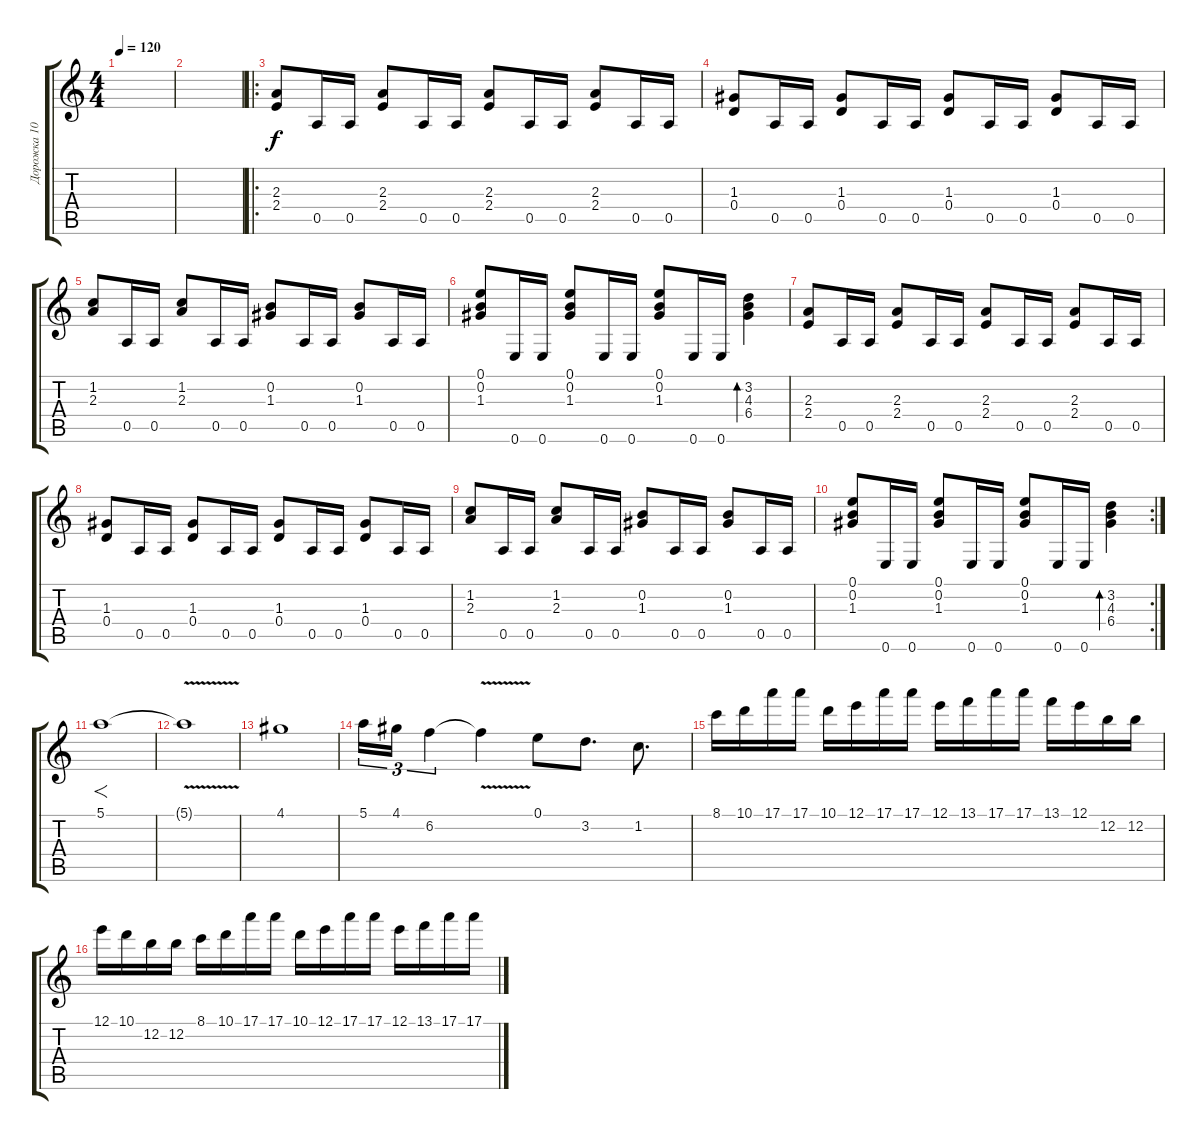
\track ("Дорожка 10" "Дорожка 10") {instrument distortionguitar}
\staff {score tabs}
\tuning (E4 B3 G3 D3 A2 E2) {hide}
\ts (4 4)
\tempo 120
\clef g2
\ks aminor
|
|
\ro
(2.3 2.4).8 0.5.16 0.5.16 (2.3 2.4).8 0.5.16 0.5.16 (2.3 2.4).8 0.5.16 0.5.16 (2.3 2.4).8 0.5.16 0.5.16 |
(1.3 0.4).8 0.5.16 0.5.16 (1.3 0.4).8 0.5.16 0.5.16 (1.3 0.4).8 0.5.16 0.5.16 (1.3 0.4).8 0.5.16 0.5.16 |
(1.2 2.3).8 0.5.16 0.5.16 (1.2 2.3).8 0.5.16 0.5.16 (0.2 1.3).8 0.5.16 0.5.16 (0.2 1.3).8 0.5.16 0.5.16 |
(0.1 0.2 1.3).8 0.6.16 0.6.16 (0.1 0.2 1.3).8 0.6.16 0.6.16 (0.1 0.2 1.3).8 0.6.16 0.6.16 (3.2 4.3 6.4).4{bd 240} |
(2.3 2.4).8 0.5.16 0.5.16 (2.3 2.4).8 0.5.16 0.5.16 (2.3 2.4).8 0.5.16 0.5.16 (2.3 2.4).8 0.5.16 0.5.16 |
(1.3 0.4).8 0.5.16 0.5.16 (1.3 0.4).8 0.5.16 0.5.16 (1.3 0.4).8 0.5.16 0.5.16 (1.3 0.4).8 0.5.16 0.5.16 |
(1.2 2.3).8 0.5.16 0.5.16 (1.2 2.3).8 0.5.16 0.5.16 (0.2 1.3).8 0.5.16 0.5.16 (0.2 1.3).8 0.5.16 0.5.16 |
\rc 2
(0.1 0.2 1.3).8 0.6.16 0.6.16 (0.1 0.2 1.3).8 0.6.16 0.6.16 (0.1 0.2 1.3).8 0.6.16 0.6.16 (3.2 4.3 6.4).4{bd 240} |
5.1.1{f} |
5.1{v t}.1 |
4.1.1 |
5.1.16{tu (3 2)} 4.1.16{tu (3 2)} 6.2.4{tu (3 2)} 6.2{v t}.4 0.1.8 3.2.8{d} 1.2.8{d} |
8.1.16 10.1.16 17.1.16 17.1.16 10.1.16 12.1.16 17.1.16 17.1.16 12.1.16 13.1.16 17.1.16 17.1.16 13.1.16 12.1.16 12.2.16 12.2.16 |
12.1.16 10.1.16 12.2.16 12.2.16 8.1.16 10.1.16 17.1.16 17.1.16 10.1.16 12.1.16 17.1.16 17.1.16 12.1.16 13.1.16 17.1.16 17.1.16
